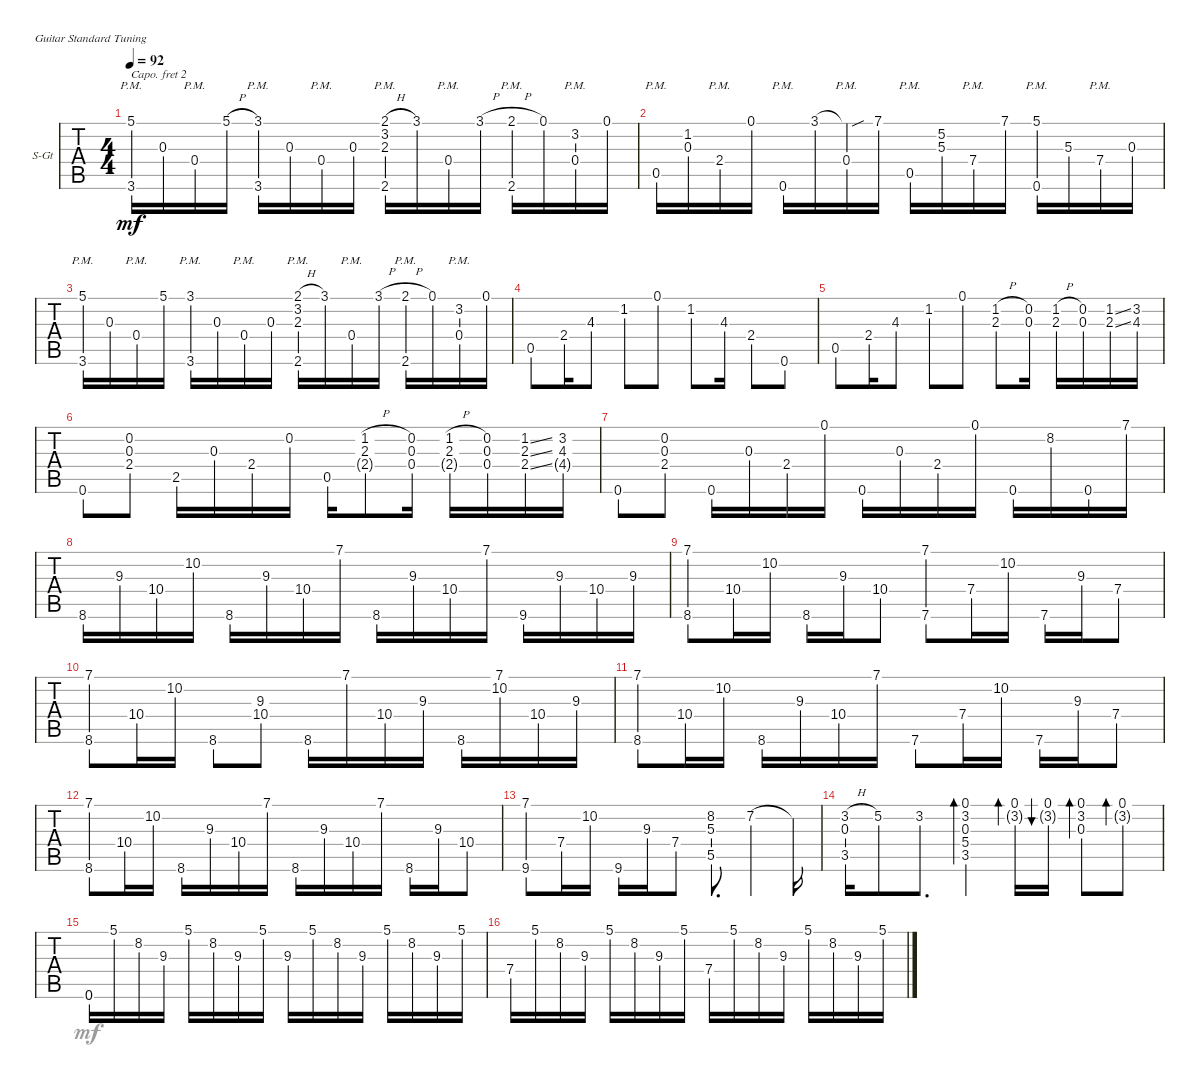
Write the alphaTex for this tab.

\defaultSystemsLayout 4
\bracketExtendMode groupsimilarinstruments
\firstSystemTrackNameOrientation horizontal
\otherSystemsTrackNameOrientation horizontal
\track ("Steel Guitar" "S-Gt") {instrument acousticguitarsteel}
\staff {tabs}
\capo 2
\tuning (E4 B3 G3 D3 A2 E2)
\voice
\ts (4 4)
\tempo 92
\clef g2
\ks c
(3.6{pm} 5.1).16{dy mf} 0.3.16 0.4{pm}.16 5.1{h}.16 (3.1 3.6{pm}).16 0.3.16 0.4{pm}.16 0.3.16 (2.6{pm} 2.3 3.2 2.1{h}).16 3.1.16 0.4{pm}.16 3.1{h}.16 (2.1{h} 2.6{pm}).16 0.1.16 (3.2 0.4{pm}).16 0.1.16 |
0.5{pm}.16 (0.3 1.2).16 2.4{pm}.16 0.1.16 0.6{pm}.16 3.1.16 (0.4{pm} 3.1{sou t}).16 7.1.16 0.5{pm}.16 (5.3 5.2).16 7.4{pm}.16 7.1.16 (5.1 0.6{pm}).16 5.3.16 7.4{pm}.16 0.3.16 |
(3.6{pm} 5.1).16 0.3.16 0.4{pm}.16 5.1.16 (3.1 3.6{pm}).16 0.3.16 0.4{pm}.16 0.3.16 (2.6{pm} 2.3 3.2 2.1{h}).16 3.1.16 0.4{pm}.16 3.1{h}.16 (2.1{h} 2.6{pm}).16 0.1.16 (3.2 0.4{pm}).16 0.1.16 |
0.5.8 2.4.16 4.3.8 1.2.8 0.1.8 1.2.8 4.3.16 2.4.8 0.6.8 |
0.5.8 2.4.16 4.3.8 1.2.8 0.1.8 (1.2{h} 2.3{h}).8 (0.2 0.3).16 (1.2{h} 2.3{h}).16 (0.2 0.3).16 (1.2{ss} 2.3{ss}).16 (3.2 4.3).16 |
0.6.8 (2.4 0.3 0.2).8 2.5.16 0.3.16 2.4.16 0.2.16 0.5.16 (1.2{h} 2.3{h} 2.4{h g}).8 (0.2 0.3 0.4).16 (1.2{h} 2.3 2.4{h g}).16 (0.2 0.3 0.4).16 (1.2{ss} 2.3{ss} 2.4{ss}).16 (3.2 4.3 4.4{g}).16 |
0.6.8 (2.4 0.3 0.2).8 0.6.16 0.3.16 2.4.16 0.1.16 0.6.16 0.3.16 2.4.16 0.1.16 0.6.16 8.2.16 0.6.16 7.1.16 |
8.6.16 9.3.16 10.4.16 10.2.16 8.6.16 9.3.16 10.4.16 7.1.16 8.6.16 9.3.16 10.4.16 7.1.16 9.6.16 9.3.16 10.4.16 9.3.16 |
(8.6 7.1).8 10.4.16 10.2.16 8.6.16 9.3.16 10.4.8 (7.1 7.6).8 7.4.16 10.2.16 7.6.16 9.3.16 7.4.8 |
(7.1 8.6).8 10.4.16 10.2.16 8.6.8 (10.4 9.3).8 8.6.16 7.1.16 10.4.16 9.3.16 8.6.16 (7.1 10.2).16 10.4.16 9.3.16 |
(7.1 8.6).8 10.4.16 10.2.16 8.6.16 9.3.16 10.4.16 7.1.16 7.6.8 7.4.16 10.2.16 7.6.16 9.3.16 7.4.8 |
(8.6 7.1).8 10.4.16 10.2.16 8.6.16 9.3.16 10.4.16 7.1.16 8.6.16 9.3.16 10.4.16 7.1.16 8.6.16 9.3.16 10.4.8 |
(7.1 9.6).8 7.4.16 10.2.16 9.6.16 9.3.16 7.4.8 (8.2 5.5 5.3).8{d} 7.2.4 7.2{t}.16 |
(3.5 0.3 3.2{h}).16 5.2.8 3.2.8{d} (3.5 5.4 0.3 3.2 0.1).4{bd 72} (3.2{g} 0.1).16{bd 30} (0.1 3.2{g}).16{bu 30} (0.1 3.2 0.3).8{bd 30} (0.1 3.2{g}).8{bd 30} |
0.6.16 5.1.16 8.2.16 9.3.16 5.1.16 8.2.16 9.3.16 5.1.16 9.3.16 5.1.16 8.2.16 9.3.16 5.1.16 8.2.16 9.3.16 5.1.16 |
7.4.16 5.1.16 8.2.16 9.3.16 5.1.16 8.2.16 9.3.16 5.1.16 7.4.16 5.1.16 8.2.16 9.3.16 5.1.16 8.2.16 9.3.16 5.1.16
\voice
\clef g2
\ottava regular
\simile none
\ks c
|
|
|
|
|
|
|
|
|
|
|
|
|
|
0.6.1 |
